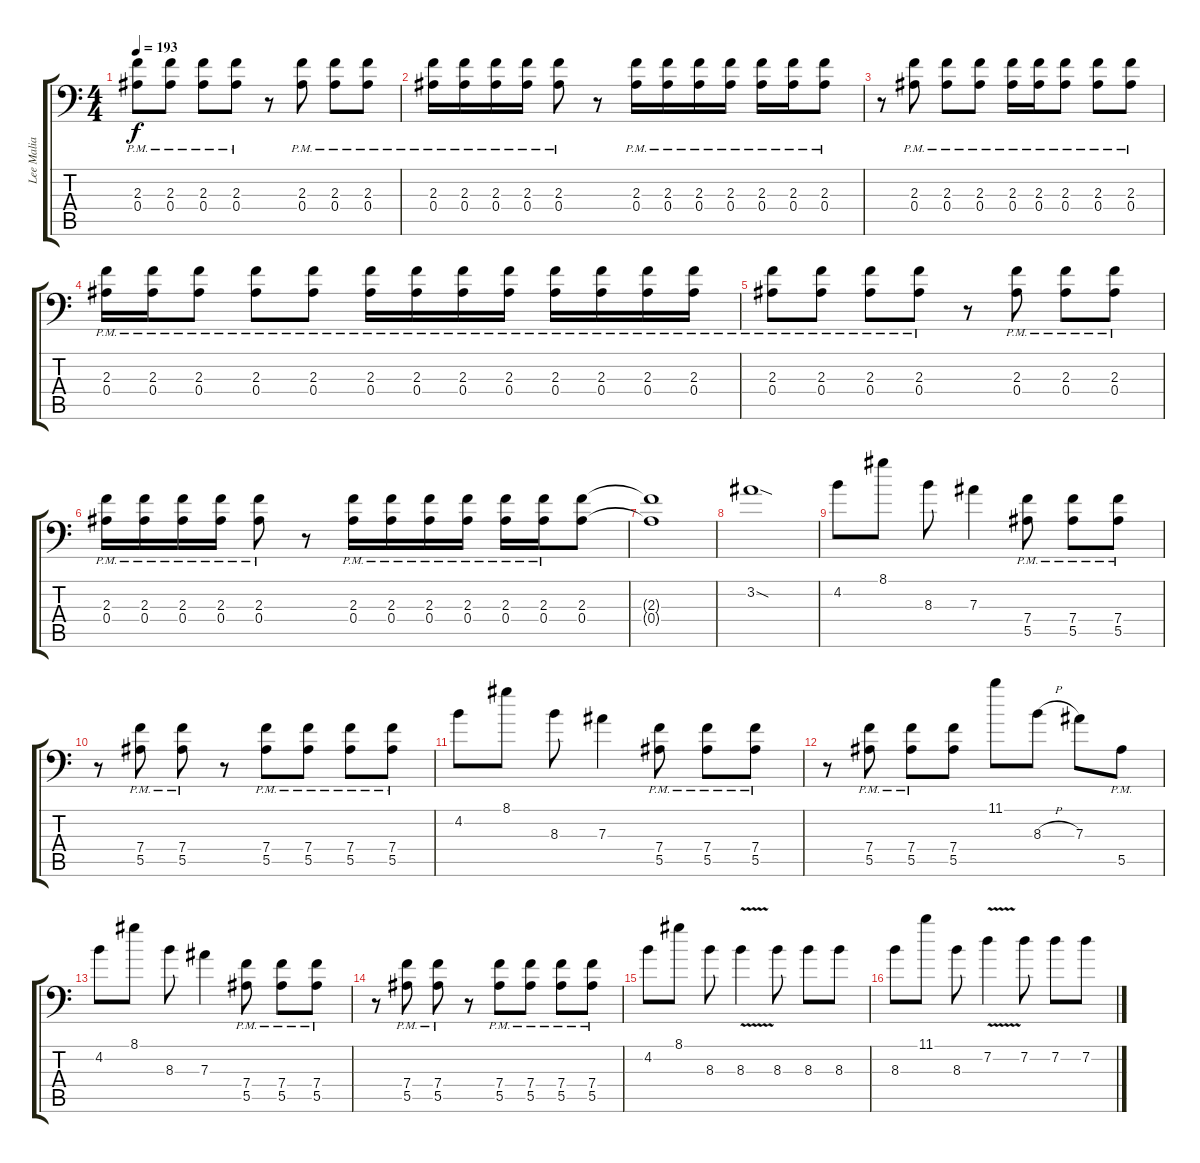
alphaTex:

\track ("Lee Malia" "Lee Malia") {instrument distortionguitar}
\staff {score tabs}
\tuning (C4 G3 Eb3 Bb2 F2 Bb1) {hide}
\ts (4 4)
\tempo 193
\clef f4
\ks c
(2.3{pm} 0.4{pm}).8{dy f} (2.3{pm} 0.4{pm}).8 (2.3{pm} 0.4{pm}).8 (2.3{pm} 0.4{pm}).8 r.8 (2.3{pm} 0.4{pm}).8 (2.3{pm} 0.4{pm}).8 (2.3{pm} 0.4{pm}).8 |
(2.3{pm} 0.4{pm}).16 (2.3{pm} 0.4{pm}).16 (2.3{pm} 0.4{pm}).16 (2.3{pm} 0.4{pm}).16 (2.3{pm} 0.4{pm}).8 r.8 (2.3{pm} 0.4{pm}).16 (2.3{pm} 0.4{pm}).16 (2.3{pm} 0.4{pm}).16 (2.3{pm} 0.4{pm}).16 (2.3{pm} 0.4{pm}).16 (2.3{pm} 0.4{pm}).16 (2.3{pm} 0.4{pm}).8 |
r.8 (2.3{pm} 0.4{pm}).8 (2.3{pm} 0.4{pm}).8 (2.3{pm} 0.4{pm}).8 (2.3{pm} 0.4{pm}).16 (2.3{pm} 0.4{pm}).16 (2.3{pm} 0.4{pm}).8 (2.3{pm} 0.4{pm}).8 (2.3{pm} 0.4{pm}).8 |
(2.3{pm} 0.4{pm}).16 (2.3{pm} 0.4{pm}).16 (2.3{pm} 0.4{pm}).8 (2.3{pm} 0.4{pm}).8 (2.3{pm} 0.4{pm}).8 (2.3{pm} 0.4{pm}).16 (2.3{pm} 0.4{pm}).16 (2.3{pm} 0.4{pm}).16 (2.3{pm} 0.4{pm}).16 (2.3{pm} 0.4{pm}).16 (2.3{pm} 0.4{pm}).16 (2.3{pm} 0.4{pm}).16 (2.3{pm} 0.4{pm}).16 |
(2.3{pm} 0.4{pm}).8 (2.3{pm} 0.4{pm}).8 (2.3{pm} 0.4{pm}).8 (2.3{pm} 0.4{pm}).8 r.8 (2.3{pm} 0.4{pm}).8 (2.3{pm} 0.4{pm}).8 (2.3{pm} 0.4{pm}).8 |
(2.3{pm} 0.4{pm}).16 (2.3{pm} 0.4{pm}).16 (2.3{pm} 0.4{pm}).16 (2.3{pm} 0.4{pm}).16 (2.3{pm} 0.4{pm}).8 r.8 (2.3{pm} 0.4{pm}).16 (2.3{pm} 0.4{pm}).16 (2.3{pm} 0.4{pm}).16 (2.3{pm} 0.4{pm}).16 (2.3{pm} 0.4{pm}).16 (2.3{pm} 0.4{pm}).16 (2.3 0.4).8 |
(2.3{t} 0.4{t}).1 |
3.2{sod}.1 |
4.2.8 8.1.8 8.3.8 7.3.4 (7.4{pm} 5.5{pm}).8 (7.4{pm} 5.5{pm}).8 (7.4{pm} 5.5{pm}).8 |
r.8 (7.4{pm} 5.5{pm}).8 (7.4{pm} 5.5{pm}).8 r.8 (7.4{pm} 5.5{pm}).8 (7.4{pm} 5.5{pm}).8 (7.4{pm} 5.5{pm}).8 (7.4{pm} 5.5{pm}).8 |
4.2.8 8.1.8 8.3.8 7.3.4 (7.4{pm} 5.5{pm}).8 (7.4{pm} 5.5{pm}).8 (7.4{pm} 5.5{pm}).8 |
r.8 (7.4{pm} 5.5{pm}).8 (7.4{pm} 5.5{pm}).8 (7.4 5.5).8 11.1.8 8.3{h}.8 7.3.8 5.5{pm}.8 |
4.2.8 8.1.8 8.3.8 7.3.4 (7.4{pm} 5.5{pm}).8 (7.4{pm} 5.5{pm}).8 (7.4{pm} 5.5{pm}).8 |
r.8 (7.4{pm} 5.5{pm}).8 (7.4{pm} 5.5{pm}).8 r.8 (7.4{pm} 5.5{pm}).8 (7.4{pm} 5.5{pm}).8 (7.4{pm} 5.5{pm}).8 (7.4{pm} 5.5{pm}).8 |
4.2.8 8.1.8 8.3.8 8.3{v}.4 8.3.8 8.3.8 8.3.8 |
8.3.8 11.1.8 8.3.8 7.2{v}.4 7.2.8 7.2.8 7.2.8
